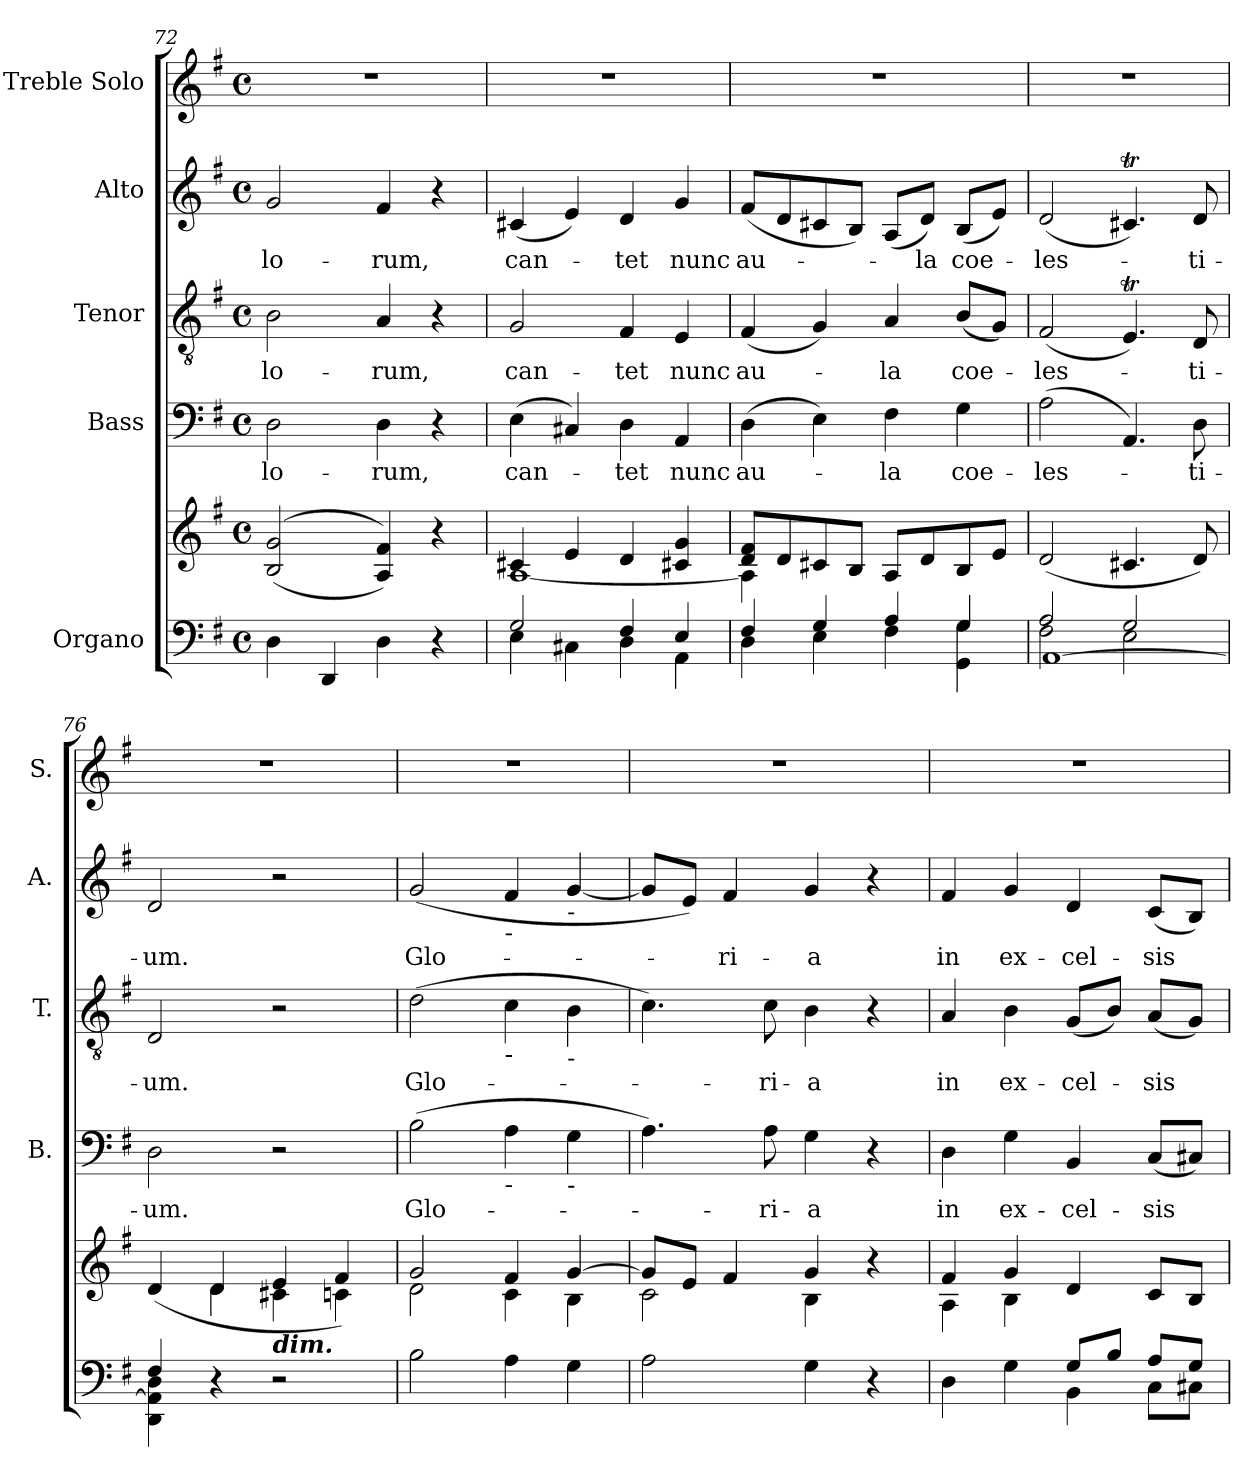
**kern	**kern	**kern	**text	**kern	**text	**kern	**text	**kern
*part5	*part5	*part4	*part4	*part3	*part3	*part2	*part2	*part1
*staff6	*staff5	*staff4	*staff4	*staff3	*staff3	*staff2	*staff2	*staff1
*I"Organo	*	*I"Bass	*	*I"Tenor	*	*I"Alto	*	*I"Treble Solo
*	*	*I'B.	*	*I'T.	*	*I'A.	*	*I'S.
*clefF4	*clefG2	*clefF4	*	*clefGv2	*	*clefG2	*	*clefG2
*	*	*	*	*ITrd7c12	*	*	*	*
*k[f#]	*k[f#]	*k[f#]	*	*k[f#]	*	*k[f#]	*	*k[f#]
*G:	*G:	*G:	*	*G:	*	*G:	*	*G:
*M4/4	*M4/4	*M4/4	*	*M4/4	*	*M4/4	*	*M4/4
*met(c)	*met(c)	*met(c)	*	*met(c)	*	*met(c)	*	*met(c)
=72	=72	=72	=72	=72	=72	=72	=72	=72
!	!	!	!LO:LY:b:color=#000000	!	!	!	!	!
!	!	!	!	!	!LO:LY:b:color=#000000	!	!	!
!	!	!	!	!	!	!	!LO:LY:b:color=#000000	!
4Di\	((2Bi/ 2gi	2Di\	-lo-	2BBi\	-lo-	2gi/	-lo-	1r
4DDi/	.	.	.	.	.	.	.	.
!	!	!	!LO:LY:b:color=#000000	!	!	!	!	!
!	!	!	!	!	!LO:LY:b:color=#000000	!	!	!
!	!	!	!	!	!	!	!LO:LY:b:color=#000000	!
4Di\	4Ai/ 4f#i))	4Di\	-rum,	4AAi/	-rum,	4f#i/	-rum,	.
4r	4r	4r	.	4r	.	4r	.	.
=73	=73	=73	=73	=73	=73	=73	=73	=73
*^	*^	*	*	*	*	*	*	*
!	!	!	!	!	!LO:LY:b:color=#000000	!	!	!	!	!
!	!	!	!	!	!	!	!LO:LY:b:color=#000000	!	!	!
!	!	!	!	!	!	!	!	!	!LO:LY:b:color=#000000	!
2Gi/	4Ei\	4c#Xi/	[<1Ai	(4Ei\	can-	2GGi/	can-	(4c#Xi/	can-	1r
.	4C#Xi\	4ei/	.	4C#Xi/)	.	.	.	4ei/)	.	.
!	!	!	!	!	!LO:LY:b:color=#000000	!	!	!	!	!
!	!	!	!	!	!	!	!LO:LY:b:color=#000000	!	!	!
!	!	!	!	!	!	!	!	!	!LO:LY:b:color=#000000	!
4F#i/	4Di\	4di/	.	4Di\	-tet	4FF#i/	-tet	4di/	-tet	.
!	!	!	!	!	!LO:LY:b:color=#000000	!	!	!	!	!
!	!	!	!	!	!	!	!LO:LY:b:color=#000000	!	!	!
!	!	!	!	!	!	!	!	!	!LO:LY:b:color=#000000	!
4Ei/	4AAi\	4c#Xi/ 4gi	.	4AAi/	nunc	4EEi/	nunc	4gi/	nunc	.
=74	=74	=74	=74	=74	=74	=74	=74	=74	=74	=74
!	!	!	!	!	!LO:LY:b:color=#000000	!	!	!	!	!
!	!	!	!	!	!	!	!LO:LY:b:color=#000000	!	!	!
!	!	!	!	!	!	!	!	!	!LO:LY:b:color=#000000	!
4F#i/	4Di\	8di/ 8f#iL	4Ai\]	(4Di\	au-	(4FF#i/	au-	(8f#i/L	au-	1r
.	.	8di/	.	.	.	.	.	8di/	.	.
4Gi/	4Ei\	8c#Xi/	4ryy	4Ei\)	.	4GGi/)	.	8c#Xi/	.	.
.	.	8Bi/J	.	.	.	.	.	8Bi/J)	.	.
!	!	!	!	!	!LO:LY:b:color=#000000	!	!	!	!	!
!	!	!	!	!	!	!	!LO:LY:b:color=#000000	!	!	!
4Ai/	4F#i\	8Ai/L	2ryy	4F#i\	-la	4AAi/	-la	(8Ai/L	.	.
!	!	!	!	!	!	!	!	!	!LO:LY:b:color=#000000	!
.	.	8di/	.	.	.	.	.	8di/J)	-la	.
!	!	!	!	!	!LO:LY:b:color=#000000	!	!	!	!	!
!	!	!	!	!	!	!	!LO:LY:b:color=#000000	!	!	!
!	!	!	!	!	!	!	!	!	!LO:LY:b:color=#000000	!
4Gi/	4GGi\ 4Gi	8Bi/	.	4Gi\	coe-	(8BBi/L	coe-	(8Bi/L	coe-	.
.	.	8ei/J	.	.	.	8GGi/J)	.	8ei/J)	.	.
*	*	*v	*v	*	*	*	*	*	*	*
=75	=75	=75	=75	=75	=75	=75	=75	=75	=75
*	*^	*	*	*	*	*	*	*	*
!	!	!	!	!	!LO:LY:b:color=#000000	!	!	!	!	!
!	!	!	!	!	!	!	!LO:LY:b:color=#000000	!	!	!
!	!	!	!	!	!	!	!	!	!LO:LY:b:color=#000000	!
2Ai/	2F#i\	[<1AAi	(2di/	(2Ai\	-les-	(2FF#i/	-les-	(2di/	-les-	1r
2Gi/	2Ei\	.	4.c#Xi/	4.AAi/)	.	4.EETi/)	.	4.c#Xti/)	.	.
!	!	!	!	!	!LO:LY:b:color=#000000	!	!	!	!	!
!	!	!	!	!	!	!	!LO:LY:b:color=#000000	!	!	!
!	!	!	!	!	!	!	!	!	!LO:LY:b:color=#000000	!
.	.	.	8di/)	8Di\	-ti-	8DDi/	-ti-	8di/	-ti-	.
*	*v	*v	*	*	*	*	*	*	*	*
!!LO:LB:g=z
=76	=76	=76	=76	=76	=76	=76	=76	=76	=76
*	*	*^	*	*	*	*	*	*	*
!	!	!	!	!	!LO:LY:b:color=#000000	!	!	!	!	!
!	!	!	!	!	!	!	!LO:LY:b:color=#000000	!	!	!
!	!	!	!	!	!	!	!	!	!LO:LY:b:color=#000000	!
4F#i/	4DDi\ 4AAi] 4Di	(4di/	4ryy	2Di\	-um.	2DDi/	-um.	2di/	-um.	1r
4r	4ryy	4di/	4di\	.	.	.	.	.	.	.
!	!	!LO:TX:b:Bi:t=dim.	!	!	!	!	!	!	!	!
2r	2ryy	4ei/	4c#Xi\	2r	.	2r	.	2r	.	.
.	.	4f#i/)	4cni\	.	.	.	.	.	.	.
*v	*v	*	*	*	*	*	*	*	*	*
=77	=77	=77	=77	=77	=77	=77	=77	=77	=77
!	!	!	!	!LO:LY:b:color=#000000	!	!	!	!	!
!	!	!	!	!	!	!LO:LY:b:color=#000000	!	!	!
!	!	!	!	!	!	!	!	!LO:LY:b:color=#000000	!
2Bi\	2gi/	2di\	(2Bi\	Glo-	(2Di\	Glo-	(2gi/	Glo-	1r
!	!	!	!	!	!	!	!LO:TX:b:t=-	!	!
!	!	!	!	!	!LO:TX:b:t=-	!	!	!	!
!	!	!	!LO:TX:b:t=-	!	!	!	!	!	!
4Ai\	4f#i/	4ci\	4Ai\	.	4Ci\	.	4f#i/	.	.
!	!	!	!	!	!	!	!LO:TX:b:t=-	!	!
!	!	!	!	!	!LO:TX:b:t=-	!	!	!	!
!	!	!	!LO:TX:b:t=-	!	!	!	!	!	!
4Gi\	[>4gi/	4Bi\	4Gi\	.	4BBi\	.	[<4gi/	.	.
=78	=78	=78	=78	=78	=78	=78	=78	=78	=78
2Ai\	8gi/L]	2ci\	4.Ai\)	.	4.Ci\)	.	8gi/L]	.	1r
.	8ei/J	.	.	.	.	.	8ei/J)	.	.
!	!	!	!	!	!	!	!	!LO:LY:b:color=#000000	!
.	4f#i/	.	.	.	.	.	4f#i/	-ri-	.
!	!	!	!	!LO:LY:b:color=#000000	!	!	!	!	!
!	!	!	!	!	!	!LO:LY:b:color=#000000	!	!	!
.	.	.	8Ai\	-ri-	8Ci\	-ri-	.	.	.
!	!	!	!	!LO:LY:b:color=#000000	!	!	!	!	!
!	!	!	!	!	!	!LO:LY:b:color=#000000	!	!	!
!	!	!	!	!	!	!	!	!LO:LY:b:color=#000000	!
4Gi\	4gi/	4Bi\	4Gi\	-a	4BBi\	-a	4gi/	-a	.
4r	4r	4ryy	4r	.	4r	.	4r	.	.
=79	=79	=79	=79	=79	=79	=79	=79	=79	=79
*^	*	*	*	*	*	*	*	*	*
!	!	!	!	!	!LO:LY:b:color=#000000	!	!	!	!	!
!	!	!	!	!	!	!	!LO:LY:b:color=#000000	!	!	!
!	!	!	!	!	!	!	!	!	!LO:LY:b:color=#000000	!
4Di\	2ryy	4f#i/	4Ai\	4Di\	in	4AAi/	in	4f#i/	in	1r
!	!	!	!	!	!LO:LY:b:color=#000000	!	!	!	!	!
!	!	!	!	!	!	!	!LO:LY:b:color=#000000	!	!	!
!	!	!	!	!	!	!	!	!	!LO:LY:b:color=#000000	!
4Gi\	.	4gi/	4Bi\	4Gi\	ex-	4BBi\	ex-	4gi/	ex-	.
!	!	!	!	!	!LO:LY:b:color=#000000	!	!	!	!	!
!	!	!	!	!	!	!	!LO:LY:b:color=#000000	!	!	!
!	!	!	!	!	!	!	!	!	!LO:LY:b:color=#000000	!
8Gi/L	4BBi\	4di/	2ryy	4BBi/	-cel-	(8GGi/L	-cel-	4di/	-cel-	.
8Bi/J	.	.	.	.	.	8BBi/J)	.	.	.	.
!	!	!	!	!	!LO:LY:b:color=#000000	!	!	!	!	!
!	!	!	!	!	!	!	!LO:LY:b:color=#000000	!	!	!
!	!	!	!	!	!	!	!	!	!LO:LY:b:color=#000000	!
8Ai/L	8Ci\L	8ci/L	.	(8Ci/L	-sis	(8AAi/L	-sis	(8ci/L	-sis	.
8Gi/J	8C#Xi\J	8Bi/J	.	8C#Xi/J)	.	8GGi/J)	.	8Bi/J)	.	.
*v	*v	*	*	*	*	*	*	*	*	*
*	*v	*v	*	*	*	*	*	*	*
=	=	=	=	=	=	=	=	=
*-	*-	*-	*-	*-	*-	*-	*-	*-
